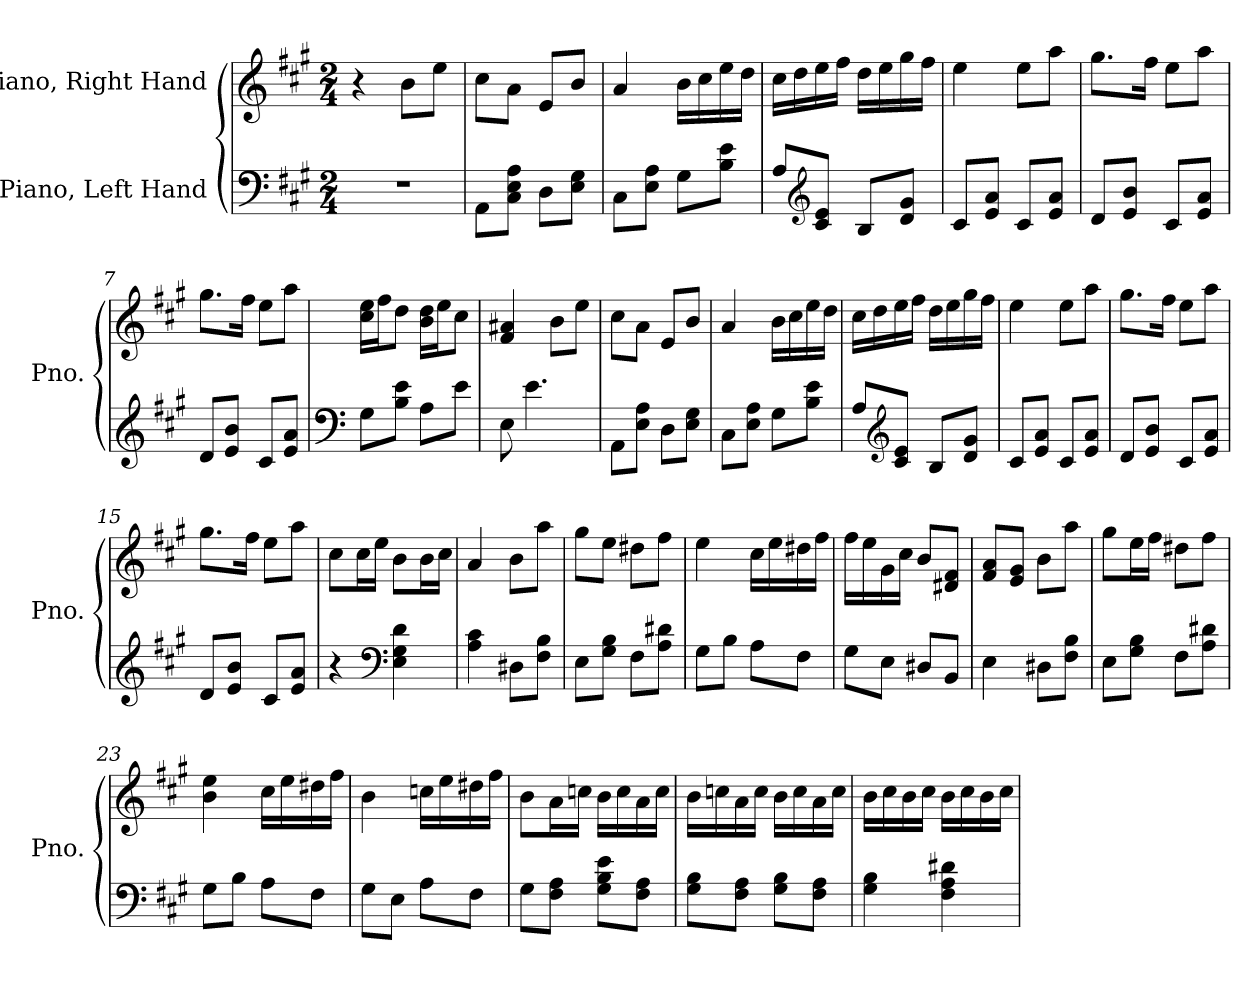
**kern	**kern
*part2	*part1
*staff2	*staff1
*I"Piano, Left Hand	*I"Piano, Right Hand
*I'Pno.	*I'Pno.
*clefF4	*clefG2
*k[f#c#g#]	*k[f#c#g#]
*M2/4	*M2/4
*MM100	*MM100
=1	=1
2r	4r
.	8b\L
.	8ee\J
=2	=2
8AA\L	8cc#\L
8C#\ 8E\ 8A\J	8a\J
8D\L	8e/L
8E\ 8G#\J	8b/J
=3	=3
8C#\L	4a/
8E\ 8A\J	.
8G#\L	16b\LL
.	16cc#\
8B\ 8e\J	16ee\
.	16dd\JJ
=4	=4
8A/L	16cc#\LL
.	16dd\
*clefG2	*
8c#/ 8e/J	16ee\
.	16ff#\JJ
8B/L	16dd\LL
.	16ee\
8d/ 8g#/J	16gg#\
.	16ff#\JJ
=5	=5
8c#/L	4ee\
8e/ 8a/J	.
8c#/L	8ee\L
8e/ 8a/J	8aa\J
=6	=6
8d/L	8.gg#\L
8e/ 8b/J	.
.	16ff#\Jk
8c#/L	8ee\L
8e/ 8a/J	8aa\J
!!LO:LB:g=z
=7	=7
8d/L	8.gg#\L
8e/ 8b/J	.
.	16ff#\Jk
8c#/L	8ee\L
8e/ 8a/J	8aa\J
=8	=8
*clefF4	*
8G#\L	16cc#\ 16ee\LL
.	16ff#\J
8B\ 8e\J	8dd\J
8A\L	16b\ 16dd\LL
.	16ee\J
8e\J	8cc#\J
=9	=9
8E\	4f#/ 4a#X/
4.e\	.
.	8b\L
.	8ee\J
=10	=10
8AA\L	8cc#\L
8E\ 8A\J	8a\J
8D\L	8e/L
8E\ 8G#\J	8b/J
=11	=11
8C#\L	4a/
8E\ 8A\J	.
8G#\L	16b\LL
.	16cc#\
8B\ 8e\J	16ee\
.	16dd\JJ
=12	=12
8A/L	16cc#\LL
.	16dd\
*clefG2	*
8c#/ 8e/J	16ee\
.	16ff#\JJ
8B/L	16dd\LL
.	16ee\
8d/ 8g#/J	16gg#\
.	16ff#\JJ
!!LO:LB:g=z
=13	=13
8c#/L	4ee\
8e/ 8a/J	.
8c#/L	8ee\L
8e/ 8a/J	8aa\J
=14	=14
8d/L	8.gg#\L
8e/ 8b/J	.
.	16ff#\Jk
8c#/L	8ee\L
8e/ 8a/J	8aa\J
=15	=15
8d/L	8.gg#\L
8e/ 8b/J	.
.	16ff#\Jk
8c#/L	8ee\L
8e/ 8a/J	8aa\J
=16	=16
4r	8cc#\L
.	16cc#\L
.	16ee\JJ
*clefF4	*
4E\ 4G#\ 4d\	8b\L
.	16b\L
.	16cc#\JJ
=17	=17
4A\ 4c#\	4a/
8D#X\L	8b\L
8F#\ 8B\J	8aa\J
=18	=18
8E\L	8gg#\L
8G#\ 8B\J	8ee\J
8F#\L	8dd#X\L
8A\ 8d#X\J	8ff#\J
!!LO:LB:g=z
=19	=19
8G#\L	4ee\
8B\J	.
8A\L	16cc#\LL
.	16ee\
8F#\J	16dd#X\
.	16ff#\JJ
=20	=20
8G#\L	16ff#\LL
.	16ee\
8E\J	16g#\
.	16cc#\JJ
8D#X/L	8b/L
8BB/J	8d#X/ 8f#/J
=21	=21
4E\	8f#/ 8a/L
.	8e/ 8g#/J
8D#X\L	8b\L
8F#\ 8B\J	8aa\J
=22	=22
8E\L	8gg#\L
8G#\ 8B\J	16ee\L
.	16ff#\JJ
8F#\L	8dd#X\L
8A\ 8d#X\J	8ff#\J
=23	=23
8G#\L	4b\ 4ee\
8B\J	.
8A\L	16cc#\LL
.	16ee\
8F#\J	16dd#X\
.	16ff#\JJ
!!LO:LB:g=z
=24	=24
8G#\L	4b\
8E\J	.
8A\L	16ccn\LL
.	16ee\
8F#\J	16dd#X\
.	16ff#\JJ
=25	=25
8G#\L	8b\L
8F#\ 8A\J	16a\L
.	16ccn\JJ
8G#\ 8B\ 8e\L	16b\LL
.	16cc\
8F#\ 8A\J	16a\
.	16cc\JJ
=26	=26
8G#\ 8B\L	16b\LL
.	16ccn\
8F#\ 8A\J	16a\
.	16cc\JJ
8G#\ 8B\L	16b\LL
.	16cc\
8F#\ 8A\J	16a\
.	16cc\JJ
=27	=27
4G#\ 4B\	16b\LL
.	16cc#\
.	16b\
.	16cc#\JJ
4F#\ 4A\ 4d#X\	16b\LL
.	16cc#\
.	16b\
.	16cc#\JJ
=	=
*-	*-
